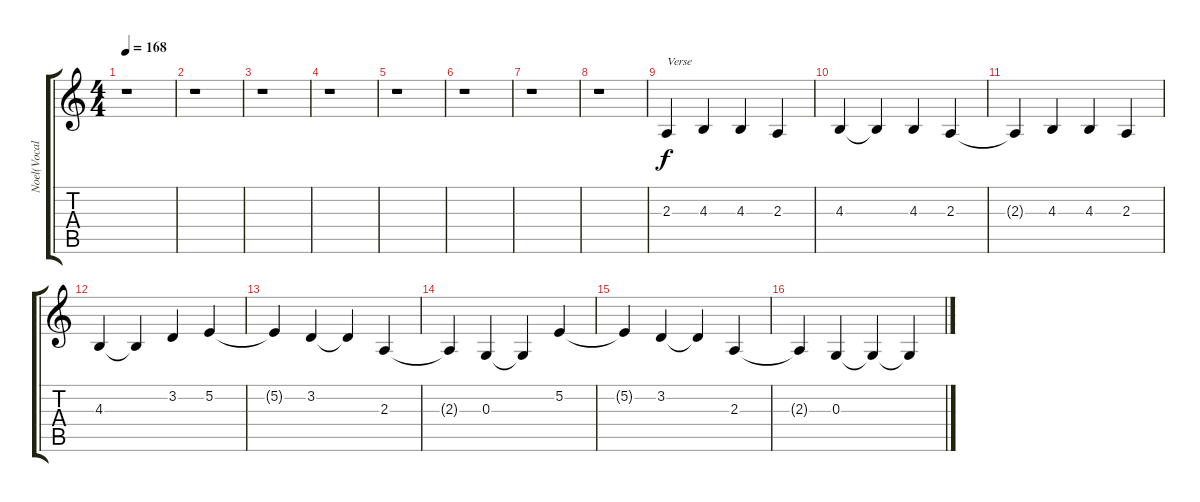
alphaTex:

\track ("Noel(Vocal)" "Noel(Vocal") {instrument oboe}
\staff {score tabs}
\tuning (E4 B3 G3 D3 A2 E2) {hide}
\ts (4 4)
\tempo 168
\clef g2
\ks c
r.1{dy f} |
r.1 |
r.1 |
r.1 |
r.1 |
r.1 |
r.1 |
r.1 |
2.3.4{txt "Verse"} 4.3.4 4.3.4 2.3.4 |
4.3.4 4.3{t}.4 4.3.4 2.3.4 |
2.3{t}.4 4.3.4 4.3.4 2.3.4 |
4.3.4 4.3{t}.4 3.2.4 5.2.4 |
5.2{t}.4 3.2.4 3.2{t}.4 2.3.4 |
2.3{t}.4 0.3.4 0.3{t}.4 5.2.4 |
5.2{t}.4 3.2.4 3.2{t}.4 2.3.4 |
2.3{t}.4 0.3.4 0.3{t}.4 0.3{t}.4
